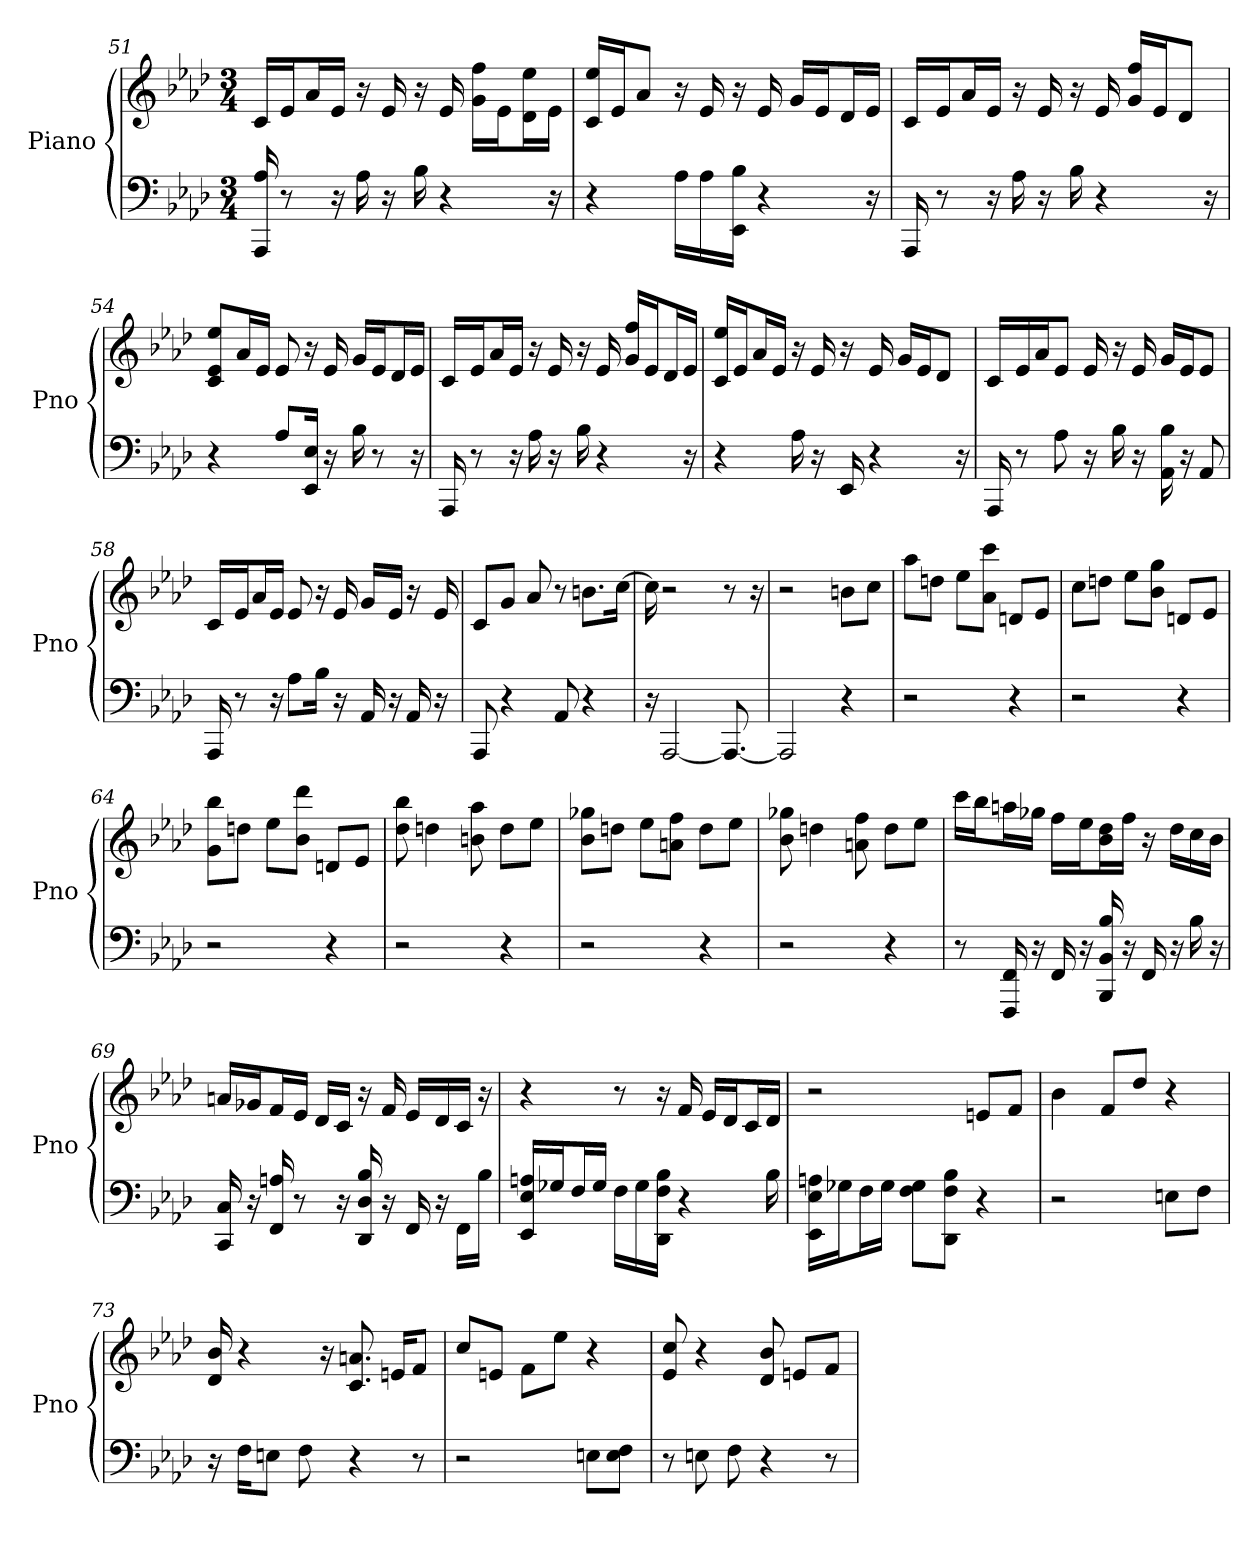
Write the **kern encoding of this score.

**kern	**kern
*part1	*part1
*staff2	*staff1
*I"Piano	*
*I'Pno	*
*clefF4	*clefG2
*k[b-e-a-d-]	*k[b-e-a-d-]
*A-:	*A-:
*M3/4	*M3/4
=51	=51
16A- 16AAA-	16c/LL
8r	16e-/J
.	16a-/L
16r	16e-/JJ
16A-	16r
16r	16e-
16B-	16r
4r	16e-
.	16ff\ 16g\LL
.	16e-\J
.	16d-\ 16ee-\L
16r	16e-\JJ
=52	=52
4r	16c/ 16ee-/LL
.	16e-/J
.	8a-/J
16A-\LL	16r
16A-\	16e-
16EE-\ 16B-\JJ	16r
4r	16e-
.	16g/LL
.	16e-/J
.	16d-/L
16r	16e-/JJ
=53	=53
16AAA-	16c/LL
8r	16e-/J
.	16a-/L
16r	16e-/JJ
16A-	16r
16r	16e-
16B-	16r
4r	16e-
.	16ff/ 16g/LL
.	16e-/J
.	8d-/J
16r	.
=54	=54
4r	8ee-/ 8c/ 8e-/L
.	16a-/L
.	16e-/JJ
8A-/L	8e-
16E-/ 16EE-/Jk	16r
16r	16e-
16B-	16g/LL
8r	16e-/J
.	16d-/L
16r	16e-/JJ
=55	=55
16AAA-	16c/LL
8r	16e-/J
.	16a-/L
16r	16e-/JJ
16A-	16r
16r	16e-
16B-	16r
4r	16e-
.	16g/ 16ff/LL
.	16e-/J
.	16d-/L
16r	16e-/JJ
=56	=56
4r	16ee-/ 16c/LL
.	16e-/J
.	16a-/L
.	16e-/JJ
16A-	16r
16r	16e-
16EE-	16r
4r	16e-
.	16g/LL
.	16e-/J
.	8d-/J
16r	.
=57	=57
16AAA-	16c/LL
8r	16e-/J
.	16a-/K
8A-	8e-/J
16r	16e-
16B-	16r
16r	16e-
16AA- 16B-	16g/LL
16r	16e-/J
8AA-	8e-/J
=58	=58
16AAA-	16c/LL
8r	16e-/J
.	16a-/L
16r	16e-/JJ
8A-\L	8e-
16B-\Jk	16r
16r	16e-
16AA-	16g/LL
16r	16e-/JJ
16AA-	16r
16r	16e-
=59	=59
8AAA-	8c/L
4r	8g/J
.	8a-
8AA-	8r
4r	8.b\L
.	[16cc\Jk
=60	=60
16r	16cc]
[2AAA-	2r
8.AAA-_	8r
.	16r
=61	=61
2AAA-]	2r
4r	8b\L
.	8cc\J
=62	=62
2r	8aa-\L
.	8dd\J
.	8ee-\L
.	8ccc\ 8a-\J
4r	8d/L
.	8e-/J
=63	=63
2r	8cc\L
.	8dd\J
.	8ee-\L
.	8gg\ 8b-\J
4r	8d/L
.	8e-/J
=64	=64
2r	8bb-\ 8g\L
.	8dd\J
.	8ee-\L
.	8ddd-\ 8b-\J
4r	8d/L
.	8e-/J
=65	=65
2r	8bb- 8dd-
.	4dd
.	8aa- 8b
4r	8dd\L
.	8ee-\J
=66	=66
2r	8gg-\ 8b-\L
.	8dd\J
.	8ee-\L
.	8ff\ 8a\J
4r	8dd\L
.	8ee-\J
=67	=67
2r	8gg- 8b-
.	4dd
.	8a 8ff
4r	8dd\L
.	8ee-\J
=68	=68
8r	16ccc\LL
.	16bb-\J
16FFF 16FF	16aa\L
16r	16gg-\JJ
16FF	16ff\LL
16r	16ee-\J
16BBB- 16B- 16BB-	16dd-\ 16b-\L
16r	16ff\JJ
16FF	16r
16r	16dd-\LL
16B-	16cc\
16r	16b-\JJ
=69	=69
16CC 16C	16a/LL
16r	16g-/J
16FF 16A	16f/L
8r	16e-/JJ
.	16d-/LL
16r	16c/JJ
16B- 16D- 16DD-	16r
16r	16f
16FF	16e-/LL
16r	16d-/
16FF\LL	16c/JJ
16B-\JJ	16r
=70	=70
16EE-/ 16E-/ 16A/LL	4r
16G-/J	.
16F/L	.
16G-/JJ	.
16F\LL	8r
16G-\	.
16F\ 16DD-\ 16B-\JJ	16r
4r	16f
.	16e-/LL
.	16d-/J
.	16c/L
16B-	16d-/JJ
=71	=71
16E-\ 16EE-\ 16A\LL	2r
16G-\J	.
16F\L	.
16G-\JJ	.
8F\ 8G-\L	.
8F\ 8DD-\ 8B-\J	.
4r	8e/L
.	8f/J
=72	=72
2r	4b-
.	8f/L
.	8dd-/J
8E\L	4r
8F\J	.
=73	=73
16r	16d- 16b-
16F\KL	4r
8E\J	.
8F	.
.	16r
4r	8.c 8.a
.	16e/KL
8r	8f/J
=74	=74
2r	8cc/L
.	8e/J
.	8f\L
.	8ee-\J
8E\L	4r
8F\ 8E\J	.
=75	=75
8r	8cc 8e-
8E	4r
8F	.
4r	8b- 8d-
.	8e/L
8r	8f/J
=	=
*-	*-
